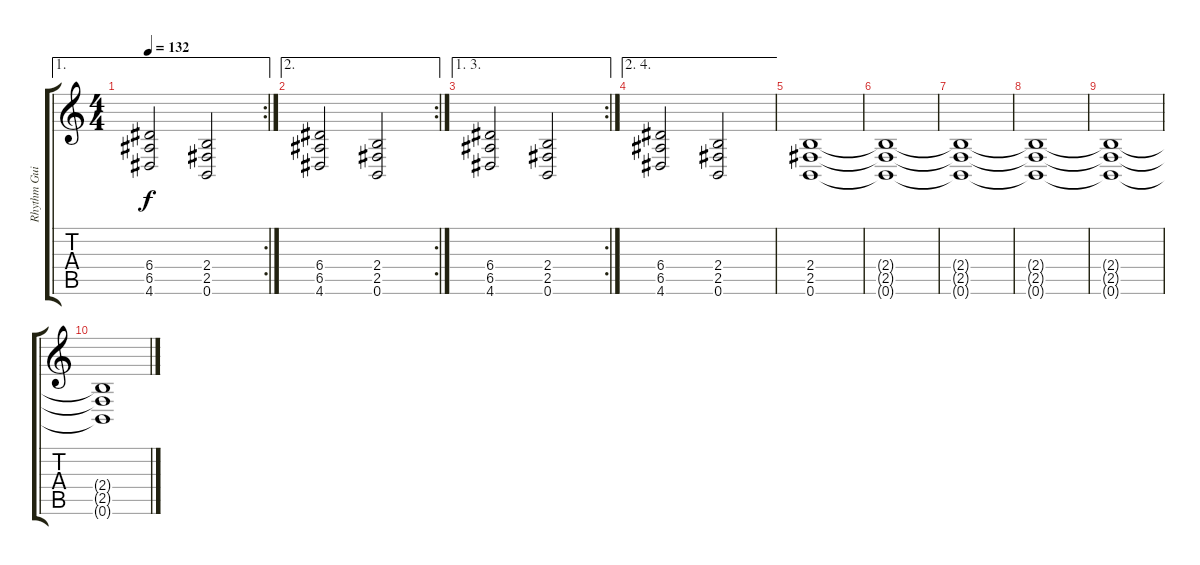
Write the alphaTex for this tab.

\track ("Rhythm Guitar" "Rhythm Gui") {instrument distortionguitar}
\staff {score tabs}
\tuning (B3 Gb3 D3 A2 E2 B1) {hide}
\ae 1
\rc 2
\ts (4 4)
\tempo 132
\clef g2
\ks c
(6.4 6.5 4.6).2{dy f} (2.4 2.5 0.6).2 |
\ae 2
\rc 2
(6.4 6.5 4.6).2 (2.4 2.5 0.6).2 |
\ae (1 3)
\rc 2
(6.4 6.5 4.6).2 (2.4 2.5 0.6).2 |
\ae (2 4)
(6.4 6.5 4.6).2 (2.4 2.5 0.6).2 |
(2.4 2.5 0.6).1 |
(2.4{t} 2.5{t} 0.6{t}).1 |
(2.4{t} 2.5{t} 0.6{t}).1{volume 7} |
(2.4{t} 2.5{t} 0.6{t}).1 |
(2.4{t} 2.5{t} 0.6{t}).1{volume 0} |
(2.4{t} 2.5{t} 0.6{t}).1
